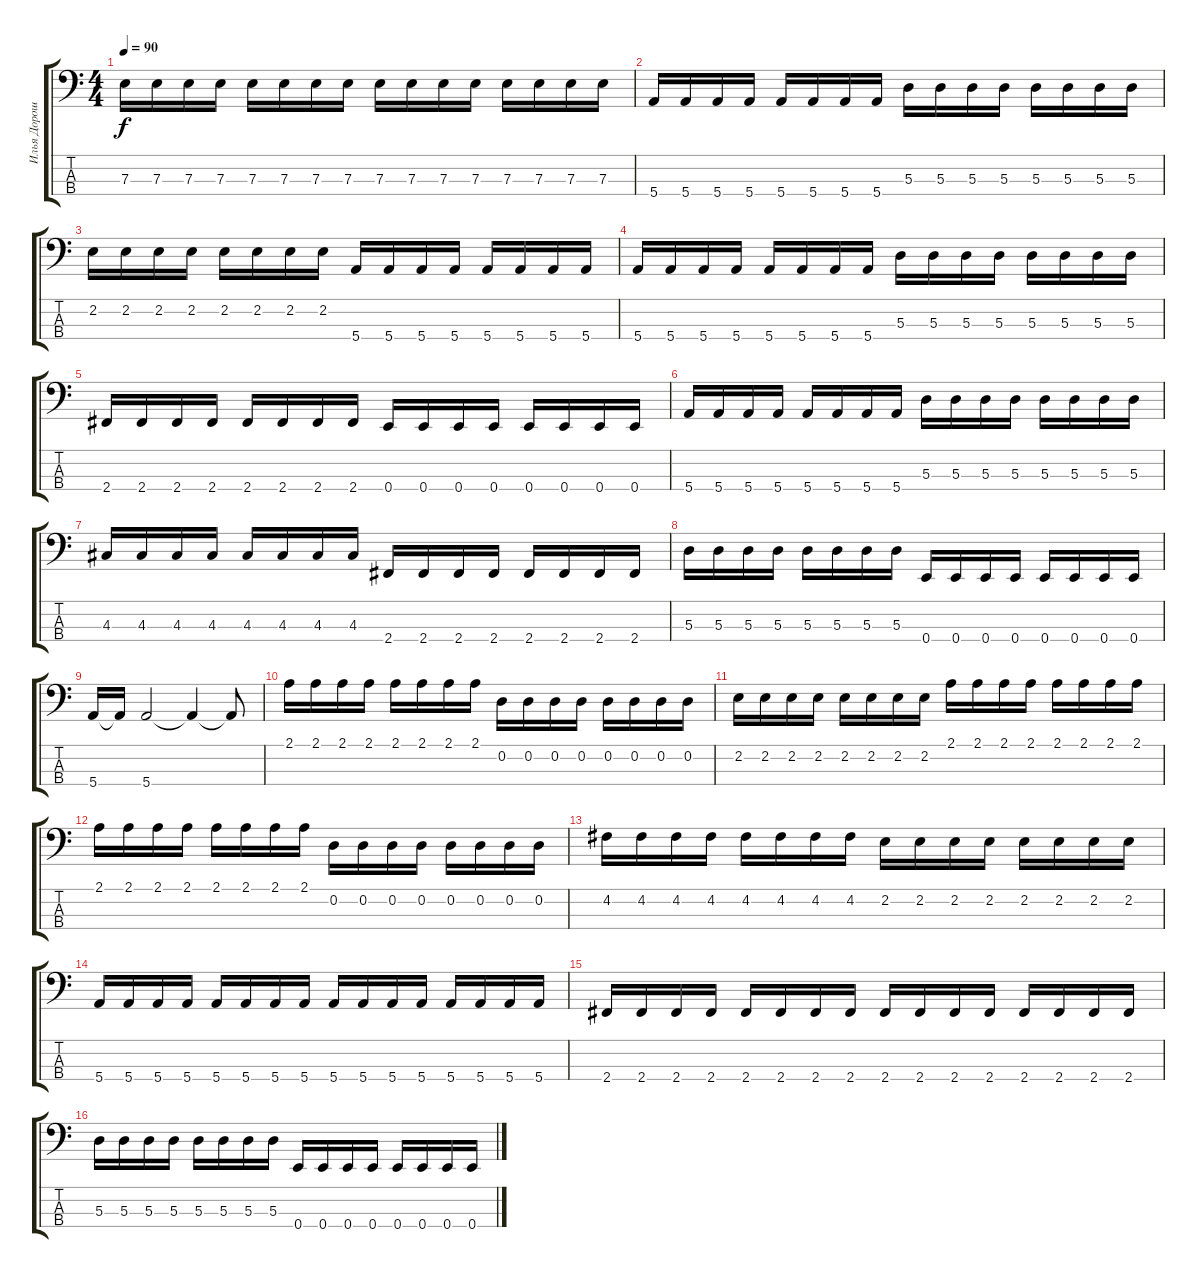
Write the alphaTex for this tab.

\track ("Илья Дорошенико" "Илья Дорош") {instrument electricbassfinger}
\staff {score tabs}
\tuning (G2 D2 A1 E1) {hide}
\ts (4 4)
\tempo 90
\clef f4
\ks c
7.3.16{dy f} 7.3.16 7.3.16 7.3.16 7.3.16 7.3.16 7.3.16 7.3.16 7.3.16 7.3.16 7.3.16 7.3.16 7.3.16 7.3.16 7.3.16 7.3.16 |
5.4.16 5.4.16 5.4.16 5.4.16 5.4.16 5.4.16 5.4.16 5.4.16 5.3.16 5.3.16 5.3.16 5.3.16 5.3.16 5.3.16 5.3.16 5.3.16 |
2.2.16 2.2.16 2.2.16 2.2.16 2.2.16 2.2.16 2.2.16 2.2.16 5.4.16 5.4.16 5.4.16 5.4.16 5.4.16 5.4.16 5.4.16 5.4.16 |
5.4.16 5.4.16 5.4.16 5.4.16 5.4.16 5.4.16 5.4.16 5.4.16 5.3.16 5.3.16 5.3.16 5.3.16 5.3.16 5.3.16 5.3.16 5.3.16 |
2.4.16 2.4.16 2.4.16 2.4.16 2.4.16 2.4.16 2.4.16 2.4.16 0.4.16 0.4.16 0.4.16 0.4.16 0.4.16 0.4.16 0.4.16 0.4.16 |
5.4.16 5.4.16 5.4.16 5.4.16 5.4.16 5.4.16 5.4.16 5.4.16 5.3.16 5.3.16 5.3.16 5.3.16 5.3.16 5.3.16 5.3.16 5.3.16 |
4.3.16 4.3.16 4.3.16 4.3.16 4.3.16 4.3.16 4.3.16 4.3.16 2.4.16 2.4.16 2.4.16 2.4.16 2.4.16 2.4.16 2.4.16 2.4.16 |
5.3.16 5.3.16 5.3.16 5.3.16 5.3.16 5.3.16 5.3.16 5.3.16 0.4.16 0.4.16 0.4.16 0.4.16 0.4.16 0.4.16 0.4.16 0.4.16 |
5.4.16 5.4{t}.16 5.4.2 5.4{t}.4 5.4{t}.8 |
2.1.16 2.1.16 2.1.16 2.1.16 2.1.16 2.1.16 2.1.16 2.1.16 0.2.16 0.2.16 0.2.16 0.2.16 0.2.16 0.2.16 0.2.16 0.2.16 |
2.2.16 2.2.16 2.2.16 2.2.16 2.2.16 2.2.16 2.2.16 2.2.16 2.1.16 2.1.16 2.1.16 2.1.16 2.1.16 2.1.16 2.1.16 2.1.16 |
2.1.16 2.1.16 2.1.16 2.1.16 2.1.16 2.1.16 2.1.16 2.1.16 0.2.16 0.2.16 0.2.16 0.2.16 0.2.16 0.2.16 0.2.16 0.2.16 |
4.2.16 4.2.16 4.2.16 4.2.16 4.2.16 4.2.16 4.2.16 4.2.16 2.2.16 2.2.16 2.2.16 2.2.16 2.2.16 2.2.16 2.2.16 2.2.16 |
5.4.16 5.4.16 5.4.16 5.4.16 5.4.16 5.4.16 5.4.16 5.4.16 5.4.16 5.4.16 5.4.16 5.4.16 5.4.16 5.4.16 5.4.16 5.4.16 |
2.4.16 2.4.16 2.4.16 2.4.16 2.4.16 2.4.16 2.4.16 2.4.16 2.4.16 2.4.16 2.4.16 2.4.16 2.4.16 2.4.16 2.4.16 2.4.16 |
5.3.16 5.3.16 5.3.16 5.3.16 5.3.16 5.3.16 5.3.16 5.3.16 0.4.16 0.4.16 0.4.16 0.4.16 0.4.16 0.4.16 0.4.16 0.4.16
